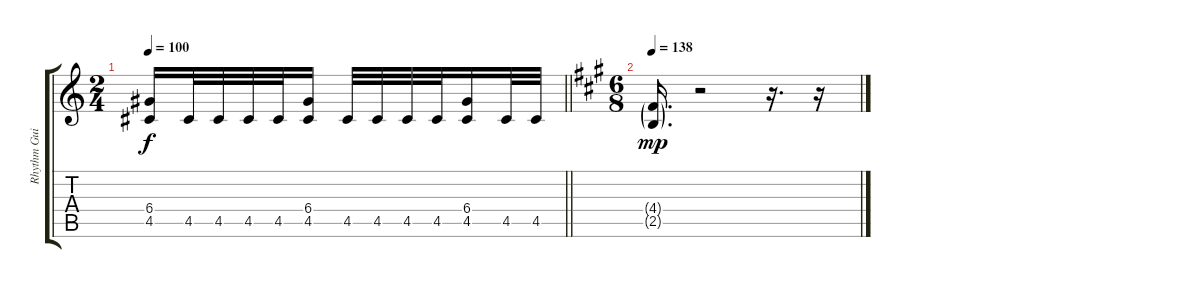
\track ("Rhythm Guitar" "Rhythm Gui") {instrument distortionguitar}
\staff {score tabs}
\tuning (E4 B3 G3 D3 A2 E2) {hide}
\ts (2 4)
\tempo 100
\clef g2
\barLineRight lightlight
\ks c
(6.4 4.5).16{dy f} 4.5.32 4.5.32 4.5.32 4.5.32 (6.4 4.5).16 4.5.32 4.5.32 4.5.32 4.5.32 (6.4 4.5).16 4.5.32 4.5.32 |
\ts (6 8)
\tempo 138
\ks a
(4.4{g} 2.5{g}).16{d dy mp} r.2 r.16{d} r.16
